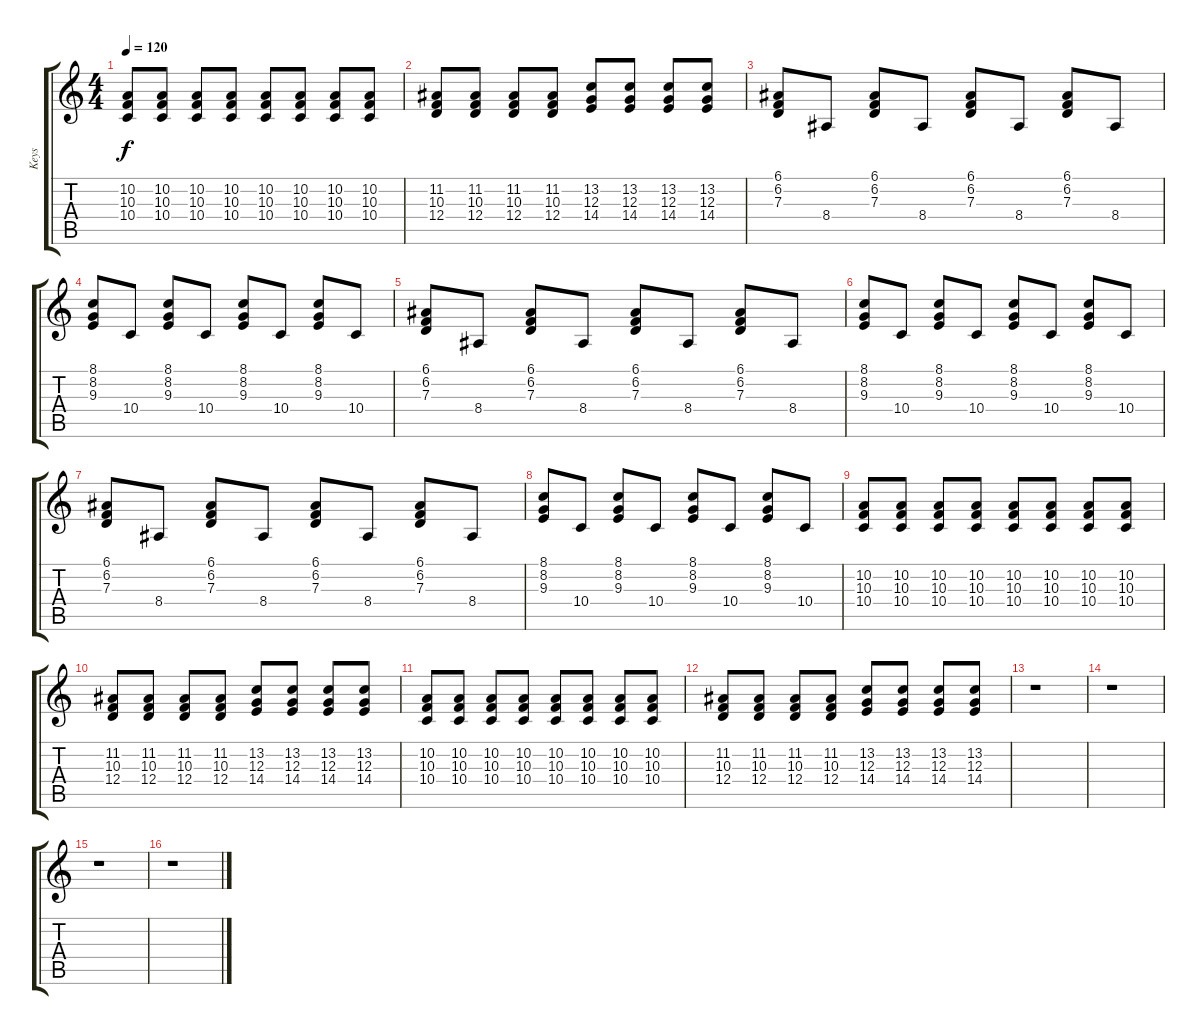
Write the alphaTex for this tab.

\track ("Keys" "Keys") {instrument electricpiano2}
\staff {score tabs}
\tuning (E4 B3 G3 D3 A2 E2) {hide}
\ts (4 4)
\tempo 120
\clef g2
\ks c
(10.2 10.3 10.4).8{dy f} (10.2 10.3 10.4).8 (10.2 10.3 10.4).8 (10.2 10.3 10.4).8 (10.2 10.3 10.4).8 (10.2 10.3 10.4).8 (10.2 10.3 10.4).8 (10.2 10.3 10.4).8 |
(11.2 10.3 12.4).8 (11.2 10.3 12.4).8 (11.2 10.3 12.4).8 (11.2 10.3 12.4).8 (13.2 12.3 14.4).8 (13.2 12.3 14.4).8 (13.2 12.3 14.4).8 (13.2 12.3 14.4).8 |
(6.1 6.2 7.3).8 8.4.8 (6.1 6.2 7.3).8 8.4.8 (6.1 6.2 7.3).8 8.4.8 (6.1 6.2 7.3).8 8.4.8 |
(8.1 8.2 9.3).8 10.4.8 (8.1 8.2 9.3).8 10.4.8 (8.1 8.2 9.3).8 10.4.8 (8.1 8.2 9.3).8 10.4.8 |
(6.1 6.2 7.3).8 8.4.8 (6.1 6.2 7.3).8 8.4.8 (6.1 6.2 7.3).8 8.4.8 (6.1 6.2 7.3).8 8.4.8 |
(8.1 8.2 9.3).8 10.4.8 (8.1 8.2 9.3).8 10.4.8 (8.1 8.2 9.3).8 10.4.8 (8.1 8.2 9.3).8 10.4.8 |
(6.1 6.2 7.3).8 8.4.8 (6.1 6.2 7.3).8 8.4.8 (6.1 6.2 7.3).8 8.4.8 (6.1 6.2 7.3).8 8.4.8 |
(8.1 8.2 9.3).8 10.4.8 (8.1 8.2 9.3).8 10.4.8 (8.1 8.2 9.3).8 10.4.8 (8.1 8.2 9.3).8 10.4.8 |
(10.2 10.3 10.4).8 (10.2 10.3 10.4).8 (10.2 10.3 10.4).8 (10.2 10.3 10.4).8 (10.2 10.3 10.4).8 (10.2 10.3 10.4).8 (10.2 10.3 10.4).8 (10.2 10.3 10.4).8 |
(11.2 10.3 12.4).8 (11.2 10.3 12.4).8 (11.2 10.3 12.4).8 (11.2 10.3 12.4).8 (13.2 12.3 14.4).8 (13.2 12.3 14.4).8 (13.2 12.3 14.4).8 (13.2 12.3 14.4).8 |
(10.2 10.3 10.4).8 (10.2 10.3 10.4).8 (10.2 10.3 10.4).8 (10.2 10.3 10.4).8 (10.2 10.3 10.4).8 (10.2 10.3 10.4).8 (10.2 10.3 10.4).8 (10.2 10.3 10.4).8 |
(11.2 10.3 12.4).8 (11.2 10.3 12.4).8 (11.2 10.3 12.4).8 (11.2 10.3 12.4).8 (13.2 12.3 14.4).8 (13.2 12.3 14.4).8 (13.2 12.3 14.4).8 (13.2 12.3 14.4).8 |
r.1 |
r.1 |
r.1 |
r.1
